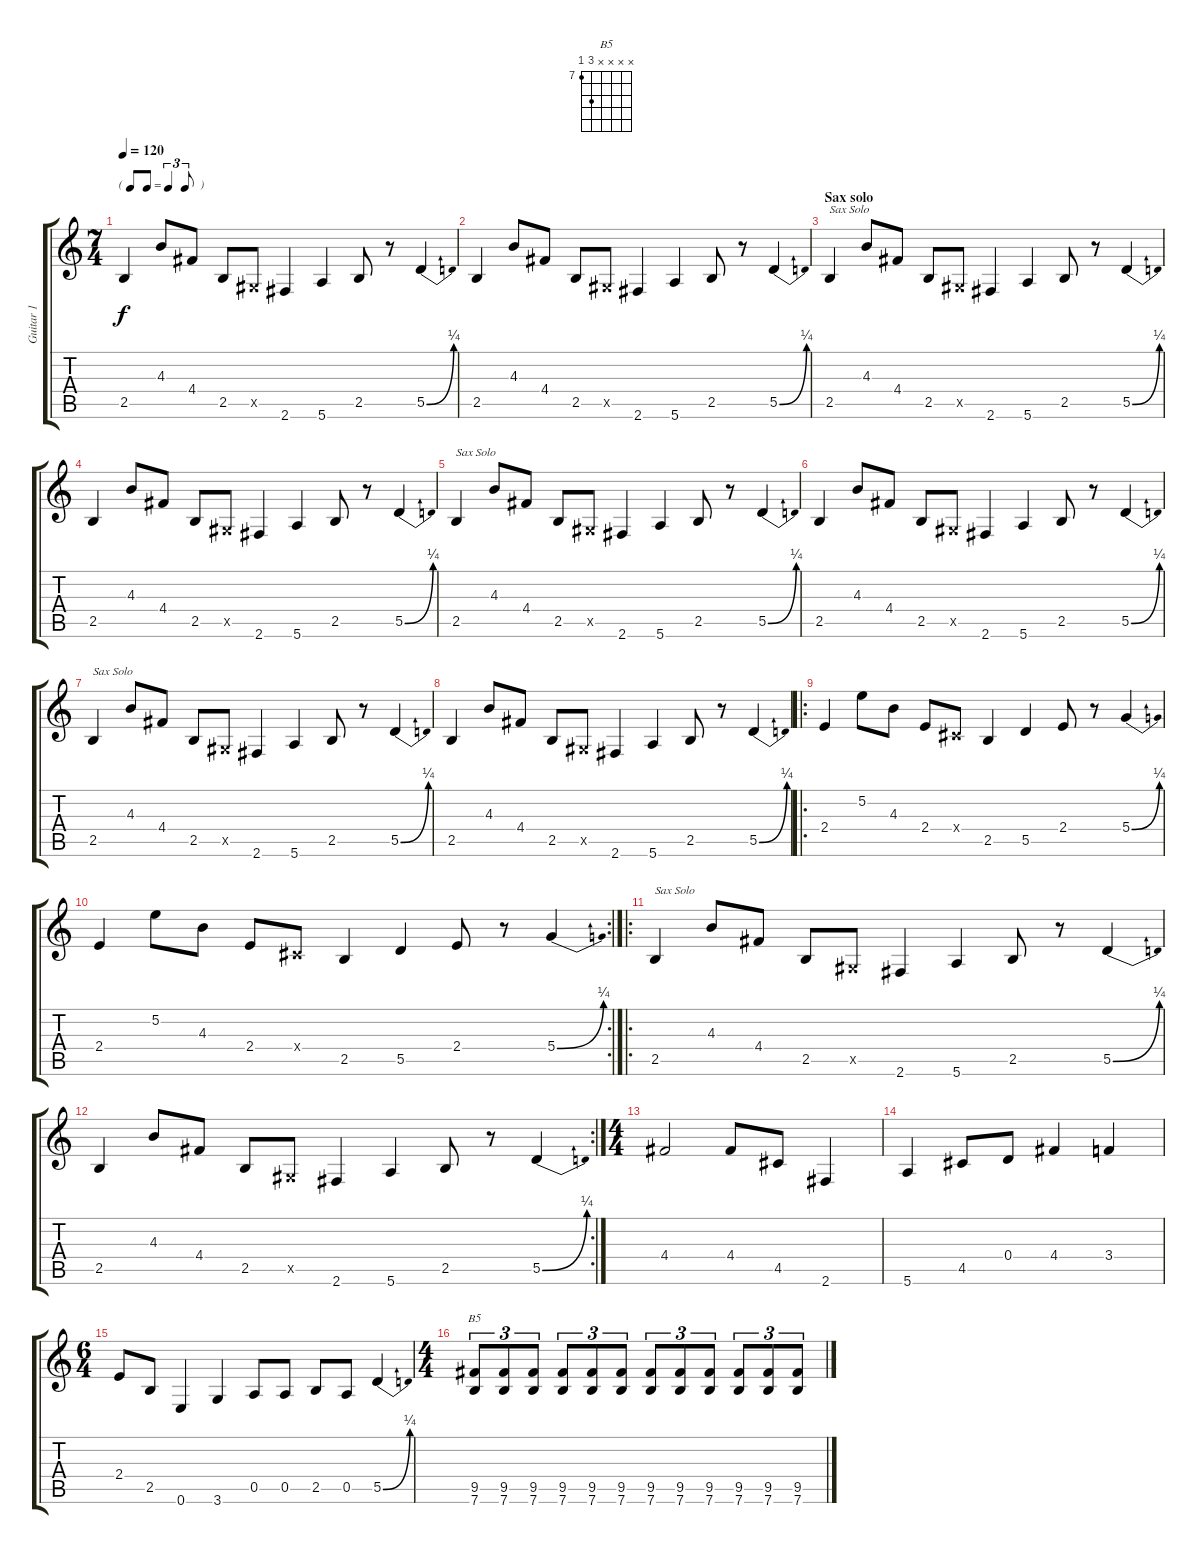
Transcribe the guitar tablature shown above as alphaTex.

\track ("Guitar 1" "Guitar 1") {instrument electricguitarclean}
\staff {score tabs}
\tuning (E4 B3 G3 D3 A2 E2) {hide}
\chord ("B5" x x x x 9 7) {firstfret 7}
\ts (7 4)
\tf triplet8th
\tempo 120
\clef g2
\ks c
2.5.4{dy f} 4.3.8 4.4.8 2.5.8 -1.5{x}.8 2.6.4 5.6.4 2.5.8 r.8 5.5{be (bend 0 0 60 1)}.4 |
2.5.4 4.3.8 4.4.8 2.5.8 -1.5{x}.8 2.6.4 5.6.4 2.5.8 r.8 5.5{be (bend 0 0 60 1)}.4 |
\section ("" "Sax solo")
2.5.4{txt "Sax Solo"} 4.3.8 4.4.8 2.5.8 -1.5{x}.8 2.6.4 5.6.4 2.5.8 r.8 5.5{be (bend 0 0 60 1)}.4 |
2.5.4 4.3.8 4.4.8 2.5.8 -1.5{x}.8 2.6.4 5.6.4 2.5.8 r.8 5.5{be (bend 0 0 60 1)}.4 |
2.5.4{txt "Sax Solo"} 4.3.8 4.4.8 2.5.8 -1.5{x}.8 2.6.4 5.6.4 2.5.8 r.8 5.5{be (bend 0 0 60 1)}.4 |
2.5.4 4.3.8 4.4.8 2.5.8 -1.5{x}.8 2.6.4 5.6.4 2.5.8 r.8 5.5{be (bend 0 0 60 1)}.4 |
2.5.4{txt "Sax Solo"} 4.3.8 4.4.8 2.5.8 -1.5{x}.8 2.6.4 5.6.4 2.5.8 r.8 5.5{be (bend 0 0 60 1)}.4 |
2.5.4 4.3.8 4.4.8 2.5.8 -1.5{x}.8 2.6.4 5.6.4 2.5.8 r.8 5.5{be (bend 0 0 60 1)}.4 |
\ro
2.4.4 5.2.8 4.3.8 2.4.8 -1.4{x}.8 2.5.4 5.5.4 2.4.8 r.8 5.4{be (bend 0 0 60 1)}.4 |
\rc 2
2.4.4 5.2.8 4.3.8 2.4.8 -1.4{x}.8 2.5.4 5.5.4 2.4.8 r.8 5.4{be (bend 0 0 60 1)}.4 |
\ro
2.5.4{txt "Sax Solo"} 4.3.8 4.4.8 2.5.8 -1.5{x}.8 2.6.4 5.6.4 2.5.8 r.8 5.5{be (bend 0 0 60 1)}.4 |
\rc 2
2.5.4 4.3.8 4.4.8 2.5.8 -1.5{x}.8 2.6.4 5.6.4 2.5.8 r.8 5.5{be (bend 0 0 60 1)}.4 |
\ts (4 4)
4.4.2 4.4.8 4.5.8 2.6.4 |
5.6.4 4.5.8 0.4.8 4.4.4 3.4.4 |
\ts (6 4)
2.4.8 2.5.8 0.6.4 3.6.4 0.5.8 0.5.8 2.5.8 0.5.8 5.5{be (bend 0 0 60 1)}.4 |
\ts (4 4)
(9.5 7.6).8{tu (3 2) ch "B5"} (9.5 7.6).8{tu (3 2)} (9.5 7.6).8{tu (3 2)} (9.5 7.6).8{tu (3 2)} (9.5 7.6).8{tu (3 2)} (9.5 7.6).8{tu (3 2)} (9.5 7.6).8{tu (3 2)} (9.5 7.6).8{tu (3 2)} (9.5 7.6).8{tu (3 2)} (9.5 7.6).8{tu (3 2)} (9.5 7.6).8{tu (3 2)} (9.5 7.6).8{tu (3 2)}
